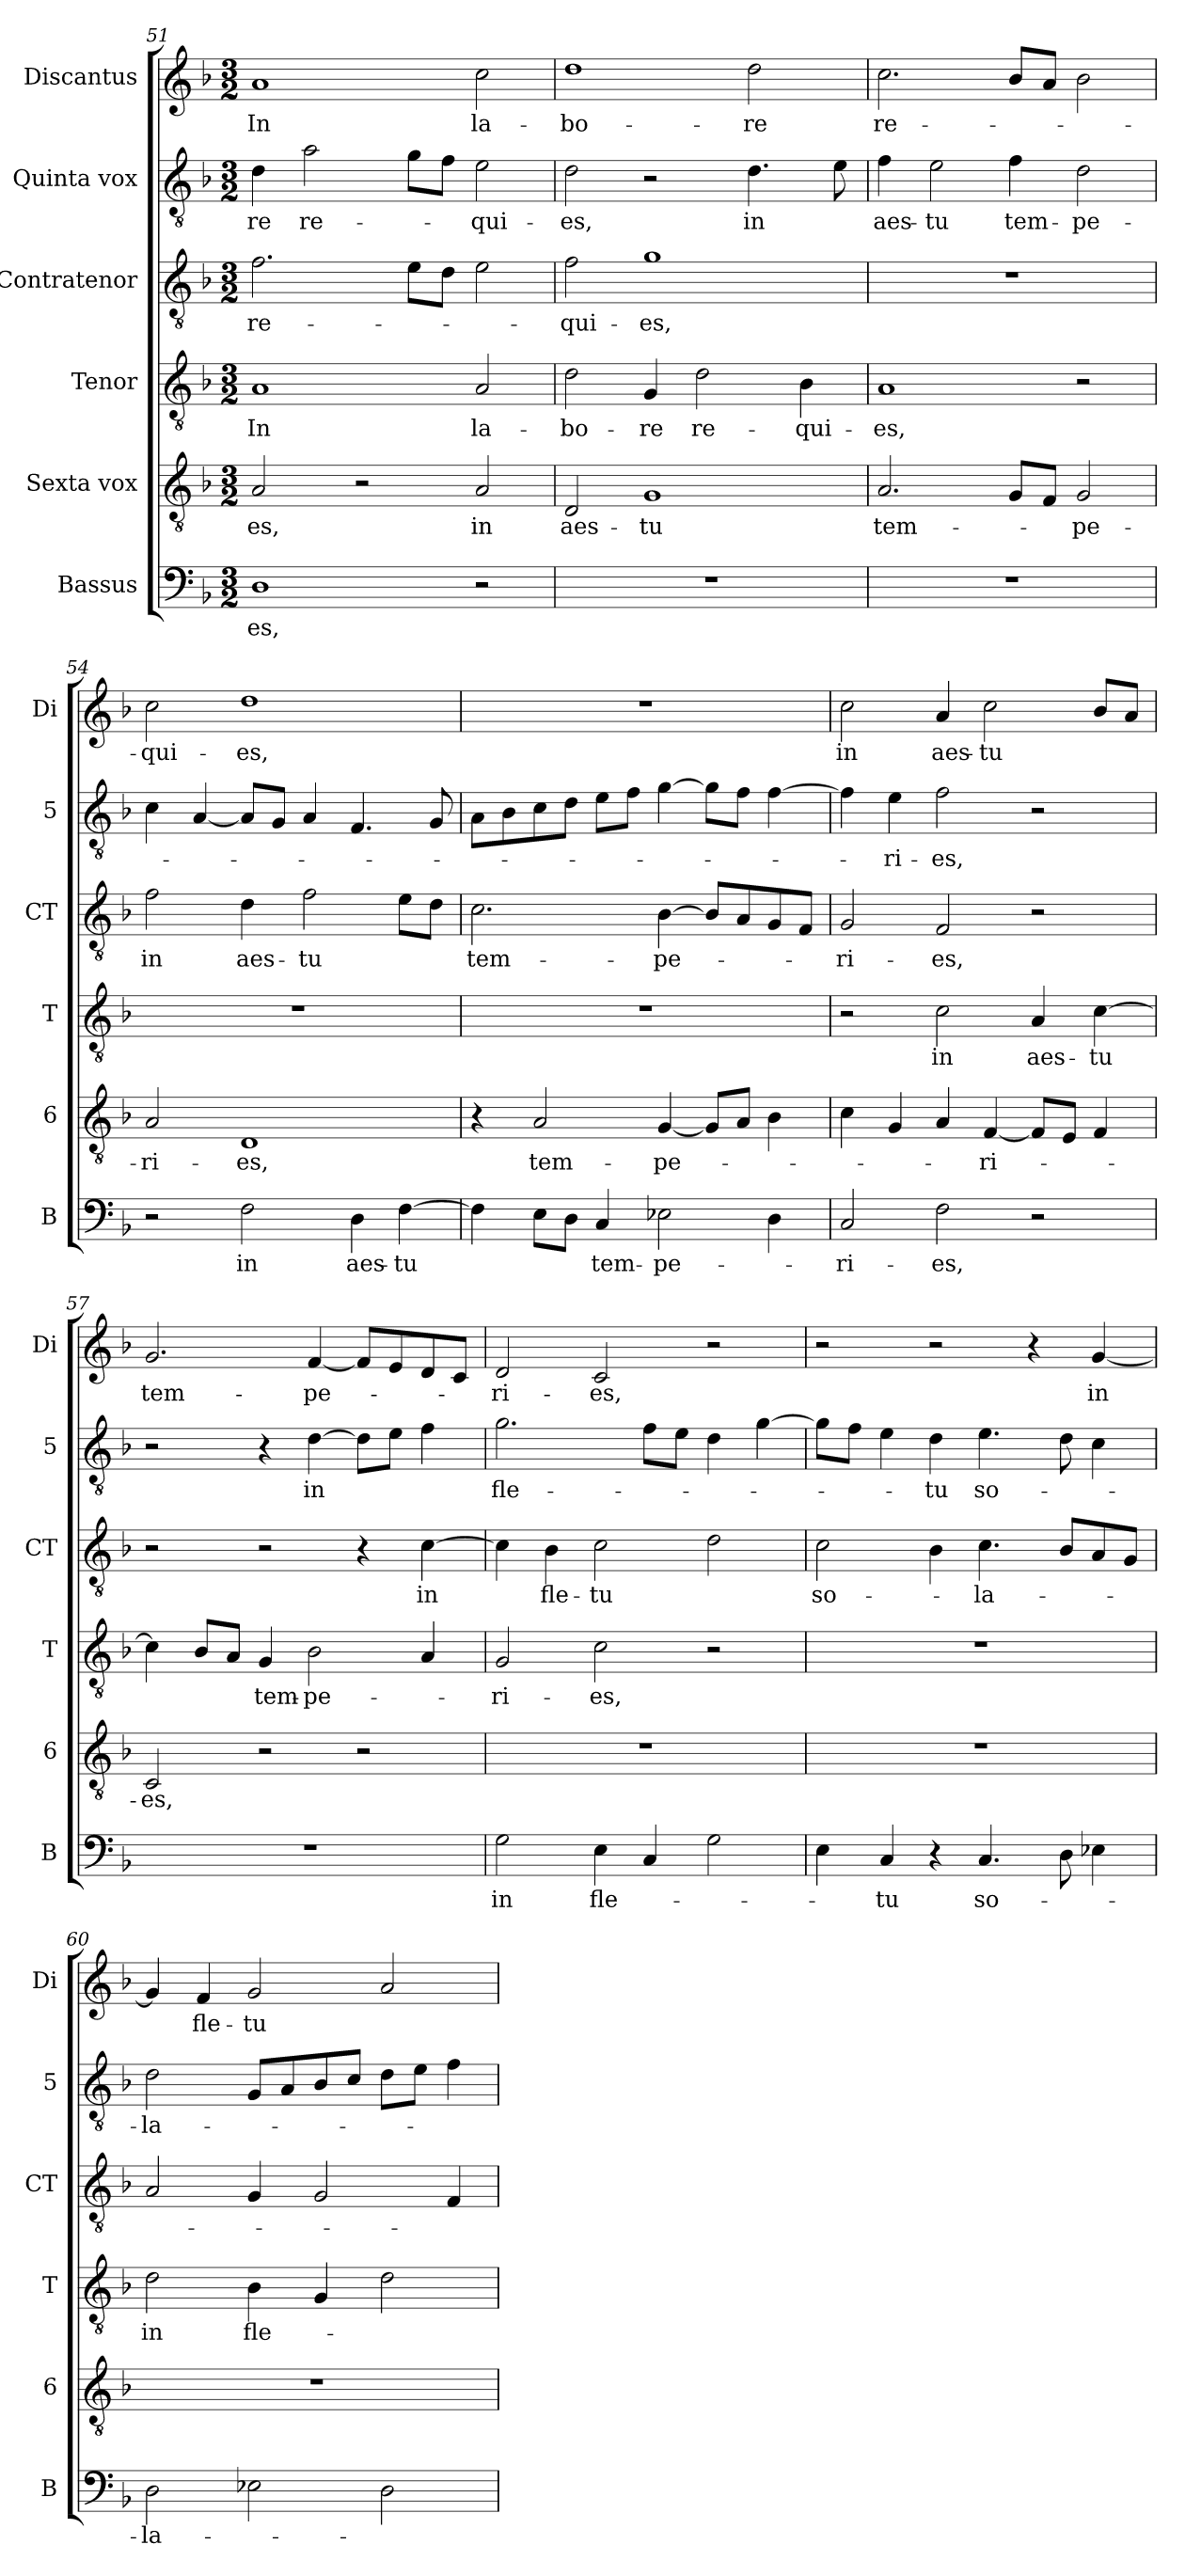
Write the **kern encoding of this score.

**kern	**text	**kern	**text	**kern	**text	**kern	**text	**kern	**text	**kern	**text
*part6	*part6	*part5	*part5	*part4	*part4	*part3	*part3	*part2	*part2	*part1	*part1
*staff6	*staff6	*staff5	*staff5	*staff4	*staff4	*staff3	*staff3	*staff2	*staff2	*staff1	*staff1
*I"Bassus	*	*I"Sexta vox	*	*I"Tenor	*	*I"Contratenor	*	*I"Quinta vox	*	*I"Discantus	*
*I'B	*	*I'6	*	*I'T	*	*I'CT	*	*I'5	*	*I'Di	*
*clefF4	*	*clefGv2	*	*clefGv2	*	*clefGv2	*	*clefGv2	*	*clefG2	*
*k[b-]	*	*k[b-]	*	*k[b-]	*	*k[b-]	*	*k[b-]	*	*k[b-]	*
*F:	*	*F:	*	*F:	*	*F:	*	*F:	*	*F:	*
*M3/2	*	*M3/2	*	*M3/2	*	*M3/2	*	*M3/2	*	*M3/2	*
=51	=51	=51	=51	=51	=51	=51	=51	=51	=51	=51	=51
!	!LO:LY:b	!	!LO:LY:b	!	!LO:LY:b	!	!LO:LY:b	!	!LO:LY:b	!	!LO:LY:b
1D	-es,	2A/	-es,	1A	In	2.f\	re-	4d\	-re	1a	In
!	!	!	!	!	!	!	!	!	!LO:LY:b	!	!
.	.	.	.	.	.	.	.	2a\	re-	.	.
.	.	2r	.	.	.	.	.	.	.	.	.
.	.	.	.	.	.	8e\L	.	8g\L	.	.	.
.	.	.	.	.	.	8d\J	.	8f\J	.	.	.
!	!	!	!LO:LY:b	!	!LO:LY:b	!	!	!	!LO:LY:b	!	!LO:LY:b
2r	.	2A/	in	2A/	la-	2e\	.	2e\	-qui-	2cc\	la-
=52	=52	=52	=52	=52	=52	=52	=52	=52	=52	=52	=52
!	!	!	!LO:LY:b	!	!LO:LY:b	!	!LO:LY:b	!	!LO:LY:b	!	!LO:LY:b
1.r	.	2D/	aes-	2d\	-bo-	2f\	-qui-	2d\	-es,	1dd	-bo-
!	!	!	!LO:LY:b	!	!LO:LY:b	!	!LO:LY:b	!	!	!	!
.	.	1G	-tu	4G/	-re	1g	-es,	2r	.	.	.
!	!	!	!	!	!LO:LY:b	!	!	!	!	!	!
.	.	.	.	2d\	re-	.	.	.	.	.	.
!	!	!	!	!	!	!	!	!	!LO:LY:b	!	!LO:LY:b
.	.	.	.	.	.	.	.	4.d\	in	2dd\	-re
!	!	!	!	!	!LO:LY:b	!	!	!	!	!	!
.	.	.	.	4B-\	-qui-	.	.	.	.	.	.
.	.	.	.	.	.	.	.	8e\	.	.	.
=53	=53	=53	=53	=53	=53	=53	=53	=53	=53	=53	=53
!	!	!	!LO:LY:b	!	!LO:LY:b	!	!	!	!LO:LY:b	!	!LO:LY:b
1.r	.	2.A/	tem-	1A	-es,	1.r	.	4f\	aes-	2.cc\	re-
!	!	!	!	!	!	!	!	!	!LO:LY:b	!	!
.	.	.	.	.	.	.	.	2e\	-tu	.	.
!	!	!	!	!	!	!	!	!	!LO:LY:b	!	!
.	.	8G/L	.	.	.	.	.	4f\	tem-	8b-/L	.
.	.	8F/J	.	.	.	.	.	.	.	8a/J	.
!	!	!	!LO:LY:b	!	!	!	!	!	!LO:LY:b	!	!
.	.	2G/	-pe-	2r	.	.	.	2d\	-pe-	2b-\	.
=54	=54	=54	=54	=54	=54	=54	=54	=54	=54	=54	=54
!	!	!	!LO:LY:b	!	!	!	!LO:LY:b	!	!	!	!LO:LY:b
2r	.	2A/	-ri-	1.r	.	2f\	in	4c\	.	2cc\	-qui-
.	.	.	.	.	.	.	.	[4A/	.	.	.
!	!LO:LY:b	!	!LO:LY:b	!	!	!	!LO:LY:b	!	!	!	!LO:LY:b
2F\	in	1D	-es,	.	.	4d\	aes-	8A/L]	.	1dd	-es,
.	.	.	.	.	.	.	.	8G/J	.	.	.
!	!	!	!	!	!	!	!LO:LY:b	!	!	!	!
.	.	.	.	.	.	2f\	-tu	4A/	.	.	.
!	!LO:LY:b	!	!	!	!	!	!	!	!	!	!
4D\	aes-	.	.	.	.	.	.	4.F/	.	.	.
!	!LO:LY:b	!	!	!	!	!	!	!	!	!	!
[4F\	-tu	.	.	.	.	8e\L	.	.	.	.	.
.	.	.	.	.	.	8d\J	.	8G/	.	.	.
!!LO:LB:g=z
=55	=55	=55	=55	=55	=55	=55	=55	=55	=55	=55	=55
!	!	!	!	!	!	!	!LO:LY:b	!	!	!	!
4F\]	.	4r	.	1.r	.	2.c\	tem-	8A\L	.	1.r	.
.	.	.	.	.	.	.	.	8B-\	.	.	.
!	!	!	!LO:LY:b	!	!	!	!	!	!	!	!
8E\L	.	2A/	tem-	.	.	.	.	8c\	.	.	.
8D\J	.	.	.	.	.	.	.	8d\J	.	.	.
!	!LO:LY:b	!	!	!	!	!	!	!	!	!	!
4C/	tem-	.	.	.	.	.	.	8e\L	.	.	.
.	.	.	.	.	.	.	.	8f\J	.	.	.
!	!LO:LY:b	!	!LO:LY:b	!	!	!	!LO:LY:b	!	!	!	!
2E-X\	-pe-	[4G/	-pe-	.	.	[4B-\	-pe-	[4g\	.	.	.
.	.	8G/L]	.	.	.	8B-/L]	.	8g\L]	.	.	.
.	.	8A/J	.	.	.	8A/	.	8f\J	.	.	.
4D\	.	4B-\	.	.	.	8G/	.	[4f\	.	.	.
.	.	.	.	.	.	8F/J	.	.	.	.	.
=56	=56	=56	=56	=56	=56	=56	=56	=56	=56	=56	=56
!	!LO:LY:b	!	!	!	!	!	!LO:LY:b	!	!	!	!LO:LY:b
2C/	-ri-	4c\	.	2r	.	2G/	-ri-	4f\]	.	2cc\	in
!	!	!	!	!	!	!	!	!	!LO:LY:b	!	!
.	.	4G/	.	.	.	.	.	4e\	-ri-	.	.
!	!LO:LY:b	!	!	!	!LO:LY:b	!	!LO:LY:b	!	!LO:LY:b	!	!LO:LY:b
2F\	-es,	4A/	.	2c\	in	2F/	-es,	2f\	-es,	4a/	aes-
!	!	!	!LO:LY:b	!	!	!	!	!	!	!	!LO:LY:b
.	.	[4F/	-ri-	.	.	.	.	.	.	2cc\	-tu
!	!	!	!	!	!LO:LY:b	!	!	!	!	!	!
2r	.	8F/L]	.	4A/	aes-	2r	.	2r	.	.	.
.	.	8E/J	.	.	.	.	.	.	.	.	.
!	!	!	!	!	!LO:LY:b	!	!	!	!	!	!
.	.	4F/	.	[4c\	-tu	.	.	.	.	8b-/L	.
.	.	.	.	.	.	.	.	.	.	8a/J	.
=57	=57	=57	=57	=57	=57	=57	=57	=57	=57	=57	=57
!	!	!	!LO:LY:b	!	!	!	!	!	!	!	!LO:LY:b
1.r	.	2C/	-es,	4c\]	.	2r	.	2r	.	2.g/	tem-
.	.	.	.	8B-/L	.	.	.	.	.	.	.
.	.	.	.	8A/J	.	.	.	.	.	.	.
!	!	!	!	!	!LO:LY:b	!	!	!	!	!	!
.	.	2r	.	4G/	tem-	2r	.	4r	.	.	.
!	!	!	!	!	!LO:LY:b	!	!	!	!LO:LY:b	!	!LO:LY:b
.	.	.	.	2B-\	-pe-	.	.	[4d\	in	[4f/	-pe-
.	.	2r	.	.	.	4r	.	8d\L]	.	8f/L]	.
.	.	.	.	.	.	.	.	8e\J	.	8e/	.
!	!	!	!	!	!	!	!LO:LY:b	!	!	!	!
.	.	.	.	4A/	.	[4c\	in	4f\	.	8d/	.
.	.	.	.	.	.	.	.	.	.	8c/J	.
=58	=58	=58	=58	=58	=58	=58	=58	=58	=58	=58	=58
!	!LO:LY:b	!	!	!	!LO:LY:b	!	!	!	!LO:LY:b	!	!LO:LY:b
2G\	in	1.r	.	2G/	-ri-	4c\]	.	2.g\	fle-	2d/	-ri-
!	!	!	!	!	!	!	!LO:LY:b	!	!	!	!
.	.	.	.	.	.	4B-\	fle-	.	.	.	.
!	!LO:LY:b	!	!	!	!LO:LY:b	!	!LO:LY:b	!	!	!	!LO:LY:b
4E\	fle-	.	.	2c\	-es,	2c\	-tu	.	.	2c/	-es,
4C/	.	.	.	.	.	.	.	8f\L	.	.	.
.	.	.	.	.	.	.	.	8e\J	.	.	.
2G\	.	.	.	2r	.	2d\	.	4d\	.	2r	.
.	.	.	.	.	.	.	.	[4g\	.	.	.
=59	=59	=59	=59	=59	=59	=59	=59	=59	=59	=59	=59
!	!	!	!	!	!	!	!LO:LY:b	!	!	!	!
4E\	.	1.r	.	1.r	.	2c\	so-	8g\L]	.	2r	.
.	.	.	.	.	.	.	.	8f\J	.	.	.
!	!LO:LY:b	!	!	!	!	!	!	!	!	!	!
4C/	-tu	.	.	.	.	.	.	4e\	.	.	.
!	!	!	!	!	!	!	!	!	!LO:LY:b	!	!
4r	.	.	.	.	.	4B-\	.	4d\	-tu	2r	.
!	!LO:LY:b	!	!	!	!	!	!LO:LY:b	!	!LO:LY:b	!	!
4.C/	so-	.	.	.	.	4.c\	-la-	4.e\	so-	.	.
.	.	.	.	.	.	.	.	.	.	4r	.
8D\	.	.	.	.	.	8B-/L	.	8d\	.	.	.
!	!	!	!	!	!	!	!	!	!	!	!LO:LY:b
4E-X\	.	.	.	.	.	8A/	.	4c\	.	[4g/	in
.	.	.	.	.	.	8G/J	.	.	.	.	.
=60	=60	=60	=60	=60	=60	=60	=60	=60	=60	=60	=60
!	!LO:LY:b	!	!	!	!LO:LY:b	!	!	!	!LO:LY:b	!	!
2D\	-la-	1.r	.	2d\	in	2A/	.	2d\	-la-	4g/]	.
!	!	!	!	!	!	!	!	!	!	!	!LO:LY:b
.	.	.	.	.	.	.	.	.	.	4f/	fle-
!	!	!	!	!	!LO:LY:b	!	!	!	!	!	!LO:LY:b
2E-X\	.	.	.	4B-\	fle-	4G/	.	8G/L	.	2g/	-tu
.	.	.	.	.	.	.	.	8A/	.	.	.
.	.	.	.	4G/	.	2G/	.	8B-/	.	.	.
.	.	.	.	.	.	.	.	8c/J	.	.	.
2D\	.	.	.	2d\	.	.	.	8d\L	.	2a/	.
.	.	.	.	.	.	.	.	8e\J	.	.	.
.	.	.	.	.	.	4F/	.	4f\	.	.	.
=	=	=	=	=	=	=	=	=	=	=	=
*-	*-	*-	*-	*-	*-	*-	*-	*-	*-	*-	*-
